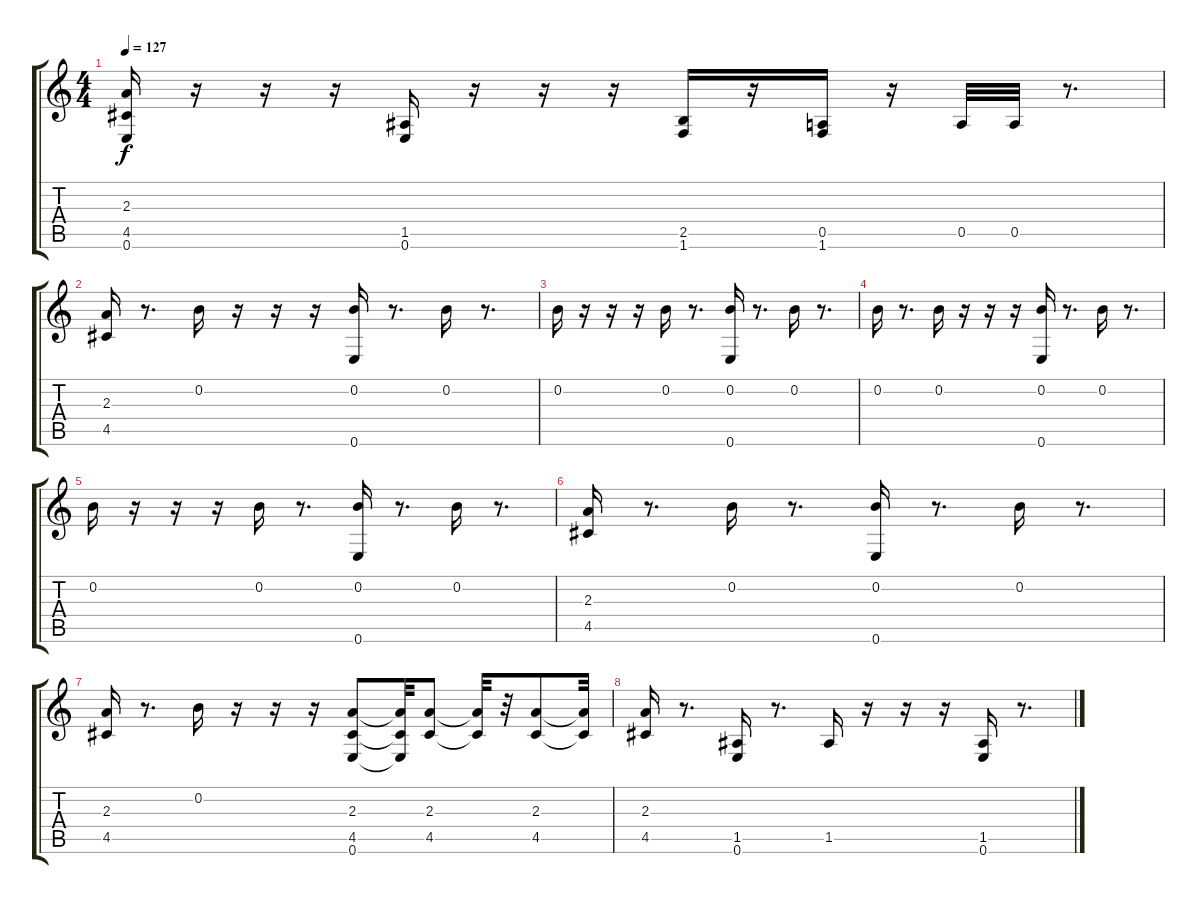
\track "" {instrument acousticguitarnylon}
\staff {score tabs}
\tuning (E4 B3 G3 D3 A2 E2) {hide}
\ts (4 4)
\tempo 127
\clef g2
\ks c
(2.3 4.5 0.6).16{dy f} r.16 r.16 r.16 (1.5 0.6).16 r.16 r.16 r.16 (2.5 1.6).16 r.16 (0.5 1.6).16 r.16 0.5.32 0.5.32 r.8{d} |
(2.3 4.5).16 r.8{d} 0.2.16 r.16 r.16 r.16 (0.2 0.6).16 r.8{d} 0.2.16 r.8{d} |
0.2.16 r.16 r.16 r.16 0.2.16 r.8{d} (0.2 0.6).16 r.8{d} 0.2.16 r.8{d} |
0.2.16 r.8{d} 0.2.16 r.16 r.16 r.16 (0.2 0.6).16 r.8{d} 0.2.16 r.8{d} |
0.2.16 r.16 r.16 r.16 0.2.16 r.8{d} (0.2 0.6).16 r.8{d} 0.2.16 r.8{d} |
(2.3 4.5).16 r.8{d} 0.2.16 r.8{d} (0.2 0.6).16 r.8{d} 0.2.16 r.8{d} |
(2.3 4.5).16 r.8{d} 0.2.16 r.16 r.16 r.16 (2.3 4.5 0.6).8 (2.3{t} 4.5{t} 0.6{t}).32 (2.3 4.5).8 (2.3{t} 4.5{t}).32 r.32 (2.3 4.5).8 (2.3{t} 4.5{t}).32 |
(2.3 4.5).16 r.8{d} (1.5 0.6).16 r.8{d} 1.5.16 r.16 r.16 r.16 (1.5 0.6).16 r.8{d}
